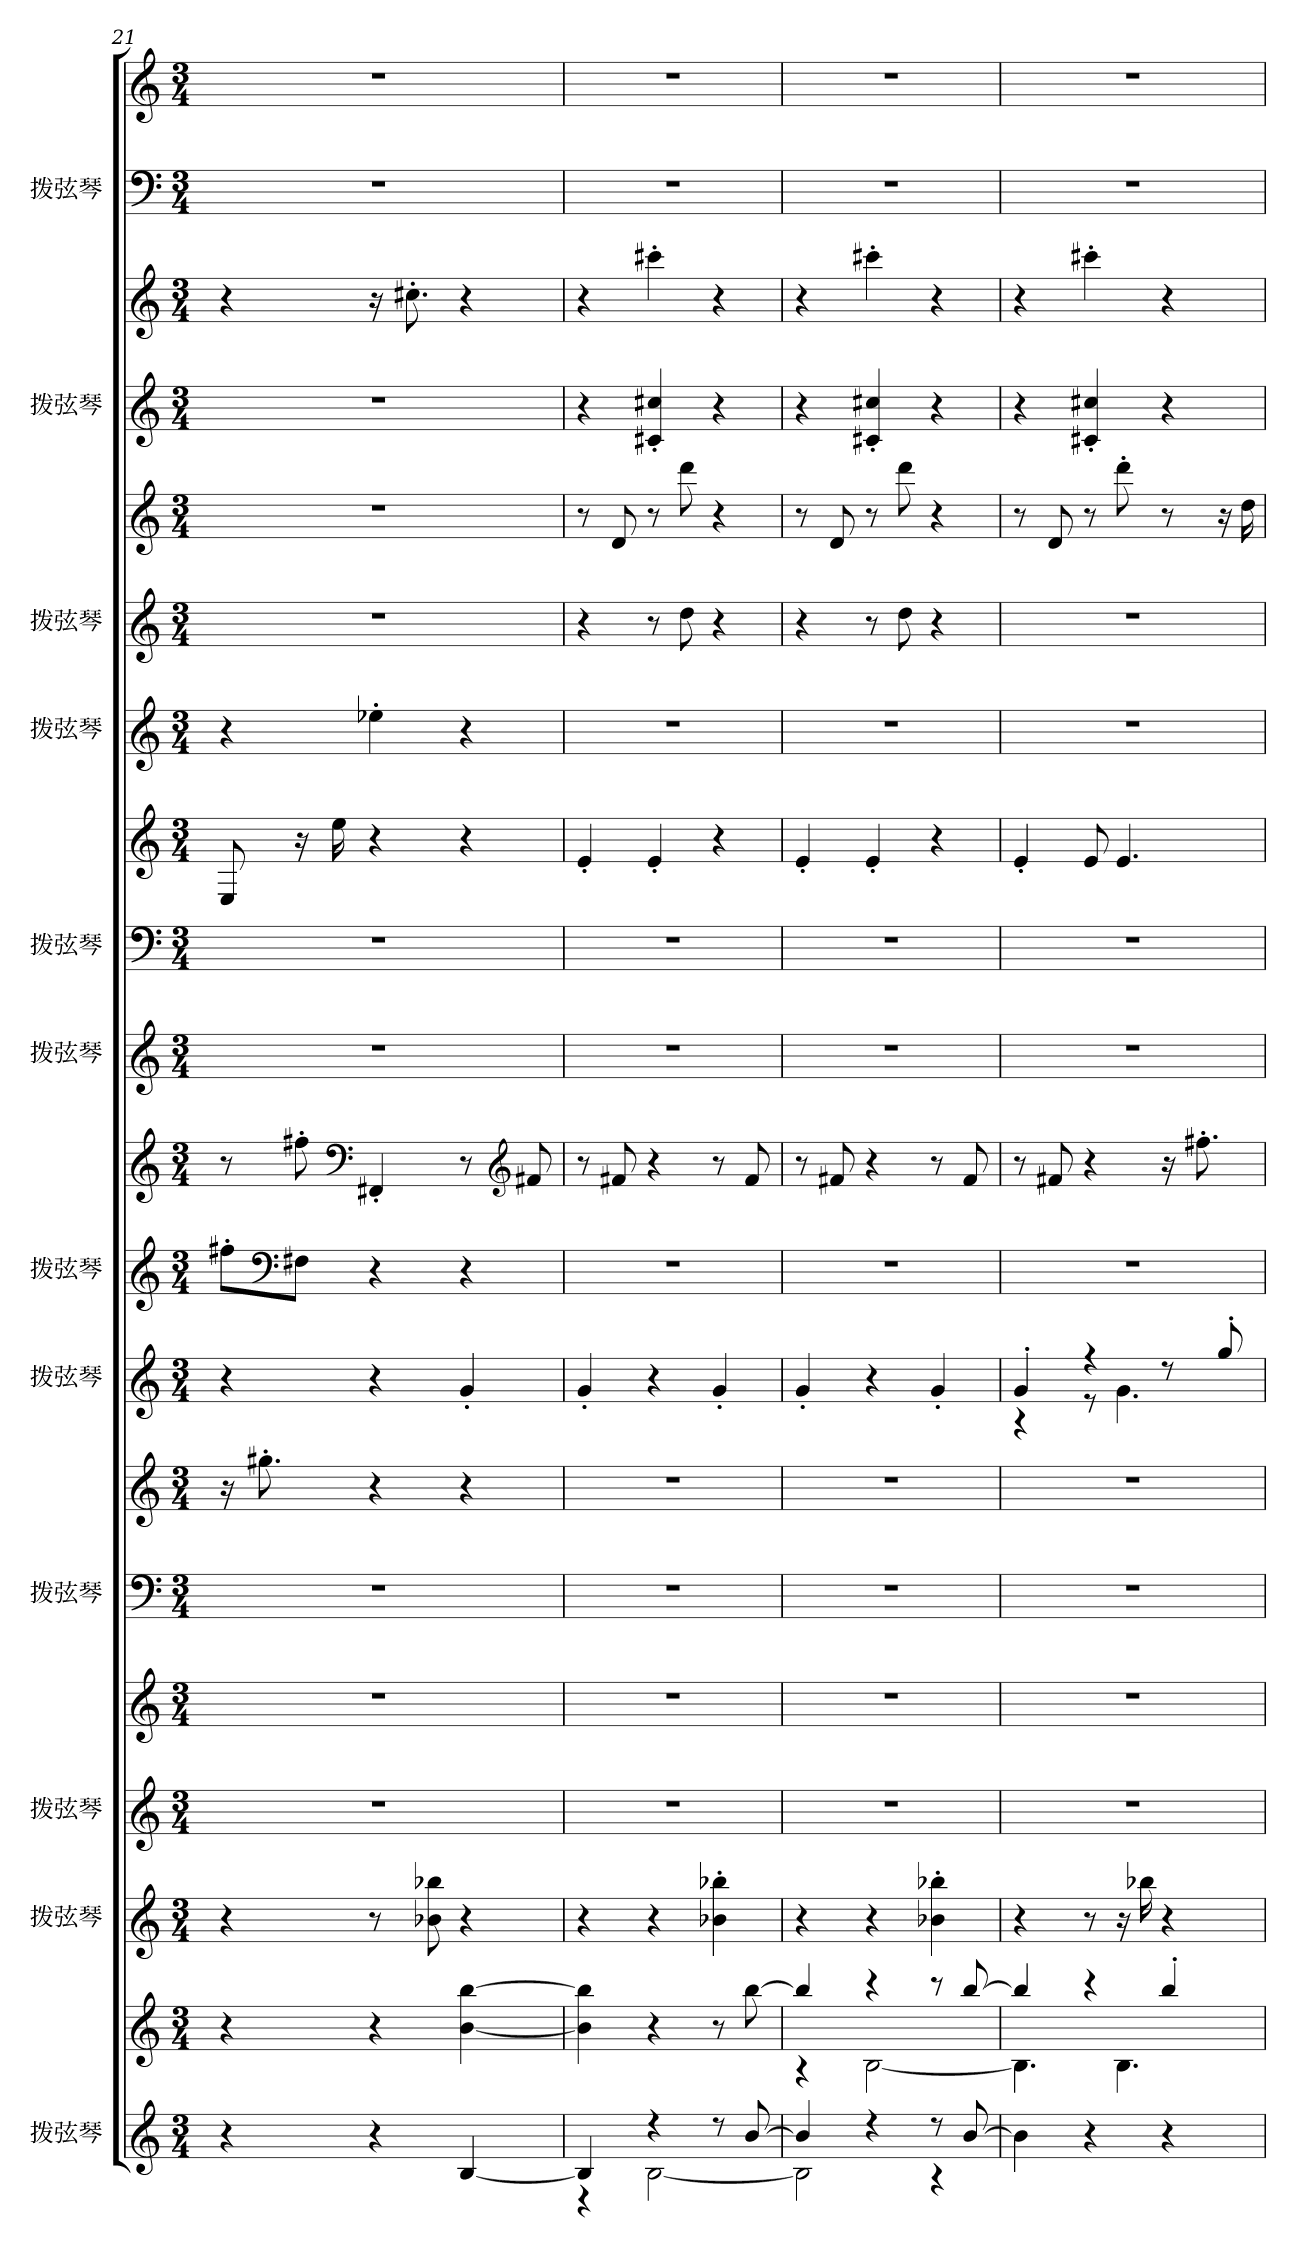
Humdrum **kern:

**kern	**kern	**kern	**kern	**kern	**kern	**kern	**kern	**kern	**kern	**kern	**kern	**kern	**kern	**kern	**kern	**kern	**kern	**kern	**kern
*part12	*part12	*part11	*part10	*part10	*part9	*part9	*part8	*part7	*part7	*part6	*part5	*part5	*part4	*part3	*part3	*part2	*part2	*part1	*part1
*staff20	*staff19	*staff18	*staff17	*staff16	*staff15	*staff14	*staff13	*staff12	*staff11	*staff10	*staff9	*staff8	*staff7	*staff6	*staff5	*staff4	*staff3	*staff2	*staff1
*I"拨弦琴	*	*I"拨弦琴	*I"拨弦琴	*	*I"拨弦琴	*	*I"拨弦琴	*I"拨弦琴	*	*I"拨弦琴	*I"拨弦琴	*	*I"拨弦琴	*I"拨弦琴	*	*I"拨弦琴	*	*I"拨弦琴	*
*clefG2	*clefG2	*clefG2	*clefG2	*clefG2	*clefF4	*clefG2	*clefG2	*clefG2	*clefG2	*clefG2	*clefF4	*clefG2	*clefG2	*clefG2	*clefG2	*clefG2	*clefG2	*clefF4	*clefG2
*k[]	*k[]	*k[]	*k[]	*k[]	*k[]	*k[]	*k[]	*k[]	*k[]	*k[]	*k[]	*k[]	*k[]	*k[]	*k[]	*k[]	*k[]	*k[]	*k[]
*M3/4	*M3/4	*M3/4	*M3/4	*M3/4	*M3/4	*M3/4	*M3/4	*M3/4	*M3/4	*M3/4	*M3/4	*M3/4	*M3/4	*M3/4	*M3/4	*M3/4	*M3/4	*M3/4	*M3/4
=21	=21	=21	=21	=21	=21	=21	=21	=21	=21	=21	=21	=21	=21	=21	=21	=21	=21	=21	=21
4r	4r	4r	2.r	2.r	2.r	16r	4r	8ff#X'\L	8r	2.r	2.r	8E/	4r	2.r	2.r	2.r	4r	2.r	2.r
.	.	.	.	.	.	8.gg#X'\	.	.	.	.	.	.	.	.	.	.	.	.	.
*	*	*	*	*	*	*	*	*clefF4	*	*	*	*	*	*	*	*	*	*	*
.	.	.	.	.	.	.	.	8F#X\J	8ff#X'\	.	.	16r	.	.	.	.	.	.	.
.	.	.	.	.	.	.	.	.	.	.	.	16ee\	.	.	.	.	.	.	.
*	*	*	*	*	*	*	*	*	*clefF4	*	*	*	*	*	*	*	*	*	*
4r	4r	8r	.	.	.	4r	4r	4r	4FF#X'/	.	.	4r	4ee-X'\	.	.	.	16r	.	.
.	.	.	.	.	.	.	.	.	.	.	.	.	.	.	.	.	8.cc#X'\	.	.
.	.	8b-X\ 8bb-X\	.	.	.	.	.	.	.	.	.	.	.	.	.	.	.	.	.
[4B/	[4b\ [4bb\	4r	.	.	.	4r	4g'/	4r	8r	.	.	4r	4r	.	.	.	4r	.	.
*	*	*	*	*	*	*	*	*	*clefG2	*	*	*	*	*	*	*	*	*	*
.	.	.	.	.	.	.	.	.	8f#X/	.	.	.	.	.	.	.	.	.	.
=22	=22	=22	=22	=22	=22	=22	=22	=22	=22	=22	=22	=22	=22	=22	=22	=22	=22	=22	=22
*^	*	*	*	*	*	*	*	*	*	*	*	*	*	*	*	*	*	*	*
4B/]	4r	4b\] 4bb\]	4r	2.r	2.r	2.r	2.r	4g'/	2.r	8r	2.r	2.r	4e'/	2.r	4r	8r	4r	4r	2.r	2.r
.	.	.	.	.	.	.	.	.	.	8f#X/	.	.	.	.	.	8d/	.	.	.	.
4r	[2B\	4r	4r	.	.	.	.	4r	.	4r	.	.	4e'/	.	8r	8r	4c#X/' 4cc#X/'	4ccc#X'\	.	.
.	.	.	.	.	.	.	.	.	.	.	.	.	.	.	8dd\	8ddd\	.	.	.	.
8r	.	8r	4b-X\' 4bb-X\'	.	.	.	.	4g'/	.	8r	.	.	4r	.	4r	4r	4r	4r	.	.
[8b/	.	[8bb\	.	.	.	.	.	.	.	8f#/	.	.	.	.	.	.	.	.	.	.
!!LO:PB:g=z
=23	=23	=23	=23	=23	=23	=23	=23	=23	=23	=23	=23	=23	=23	=23	=23	=23	=23	=23	=23	=23
*	*	*^	*	*	*	*	*	*	*	*	*	*	*	*	*	*	*	*	*	*
4b/]	2B\]	4bb/]	4r	4r	2.r	2.r	2.r	2.r	4g'/	2.r	8r	2.r	2.r	4e'/	2.r	4r	8r	4r	4r	2.r	2.r
.	.	.	.	.	.	.	.	.	.	.	8f#X/	.	.	.	.	.	8d/	.	.	.	.
4r	.	4r	[2B\	4r	.	.	.	.	4r	.	4r	.	.	4e'/	.	8r	8r	4c#X/' 4cc#X/'	4ccc#X'\	.	.
.	.	.	.	.	.	.	.	.	.	.	.	.	.	.	.	8dd\	8ddd\	.	.	.	.
8r	4r	8r	.	4b-X\' 4bb-X\'	.	.	.	.	4g'/	.	8r	.	.	4r	.	4r	4r	4r	4r	.	.
[8b/	.	[8bb/	.	.	.	.	.	.	.	.	8f#/	.	.	.	.	.	.	.	.	.	.
*v	*v	*	*	*	*	*	*	*	*	*	*	*	*	*	*	*	*	*	*	*	*
=24	=24	=24	=24	=24	=24	=24	=24	=24	=24	=24	=24	=24	=24	=24	=24	=24	=24	=24	=24	=24
*	*	*	*	*	*	*	*	*^	*	*	*	*	*	*	*	*	*	*	*	*
4b\]	4bb/]	4.B\]	4r	2.r	2.r	2.r	2.r	4g'/	4r	2.r	8r	2.r	2.r	4e'/	2.r	2.r	8r	4r	4r	2.r	2.r
.	.	.	.	.	.	.	.	.	.	.	8f#X/	.	.	.	.	.	8d/	.	.	.	.
4r	4r	.	8r	.	.	.	.	4r	8r	.	4r	.	.	8e/	.	.	8r	4c#X/' 4cc#X/'	4ccc#X'\	.	.
.	.	4.B\	16r	.	.	.	.	.	4.g\	.	.	.	.	4.e/	.	.	8ddd'\	.	.	.	.
.	.	.	16bb-X\	.	.	.	.	.	.	.	.	.	.	.	.	.	.	.	.	.	.
4r	4bb'/	.	4r	.	.	.	.	8r	.	.	16r	.	.	.	.	.	8r	4r	4r	.	.
.	.	.	.	.	.	.	.	.	.	.	8.ff#X'\	.	.	.	.	.	.	.	.	.	.
.	.	.	.	.	.	.	.	8gg'/	.	.	.	.	.	.	.	.	16r	.	.	.	.
.	.	.	.	.	.	.	.	.	.	.	.	.	.	.	.	.	16dd\	.	.	.	.
*	*v	*v	*	*	*	*	*	*v	*v	*	*	*	*	*	*	*	*	*	*	*	*
=	=	=	=	=	=	=	=	=	=	=	=	=	=	=	=	=	=	=	=
*-	*-	*-	*-	*-	*-	*-	*-	*-	*-	*-	*-	*-	*-	*-	*-	*-	*-	*-	*-
